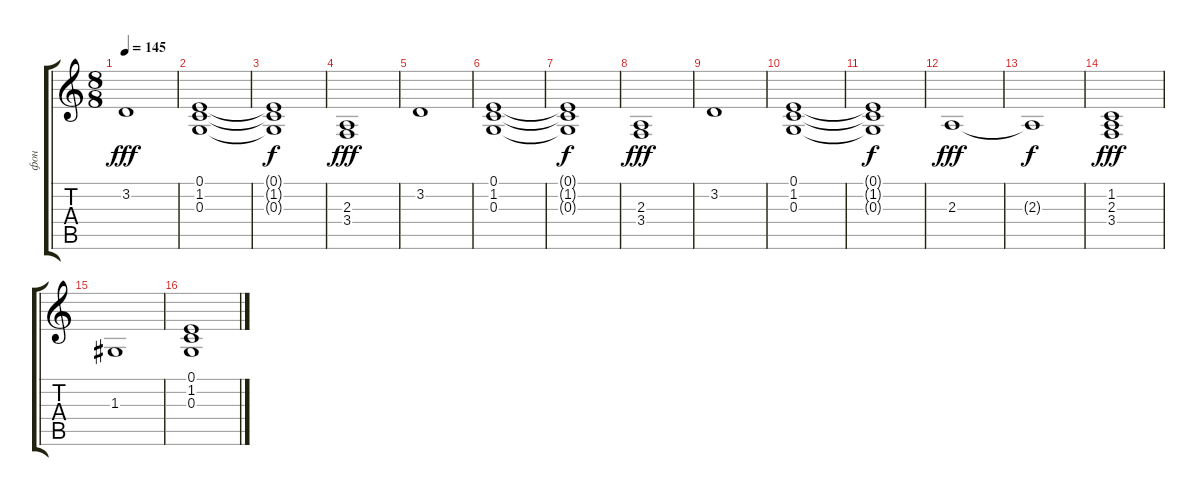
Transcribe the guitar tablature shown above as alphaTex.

\track ("фон" "фон") {instrument pad2warm}
\staff {score tabs}
\tuning (E4 B3 G3 D3 A2 E2) {hide}
\ts (8 8)
\tempo 145
\clef g2
\ks c
3.2.1{dy fff} |
(0.1 1.2 0.3).1 |
(0.1{t} 1.2{t} 0.3{t}).1{dy f} |
(2.3 3.4).1{dy fff} |
3.2.1 |
(0.1 1.2 0.3).1 |
(0.1{t} 1.2{t} 0.3{t}).1{dy f} |
(2.3 3.4).1{dy fff} |
3.2.1 |
(0.1 1.2 0.3).1 |
(0.1{t} 1.2{t} 0.3{t}).1{dy f} |
2.3.1{dy fff} |
2.3{t}.1{dy f} |
(1.2 2.3 3.4).1{dy fff} |
1.3.1 |
(0.1 1.2 0.3).1
